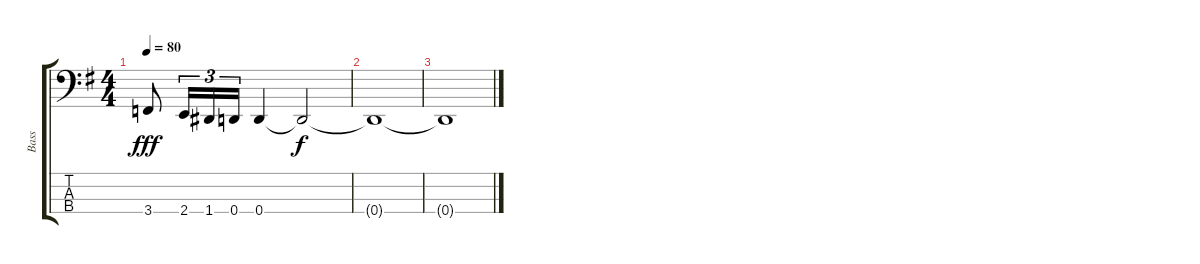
\track ("Bass" "Bass") {instrument electricbassfinger}
\staff {score tabs}
\tuning (G2 D2 A1 D1) {hide}
\ts (4 4)
\tempo 80
\clef f4
\ks g
3.4.8{dy fff instrument electricbassfinger} 2.4.16{tu (3 2)} 1.4.16{tu (3 2)} 0.4.16{tu (3 2)} 0.4.4 0.4{t}.2{dy f} |
0.4{t}.1 |
0.4{t}.1
